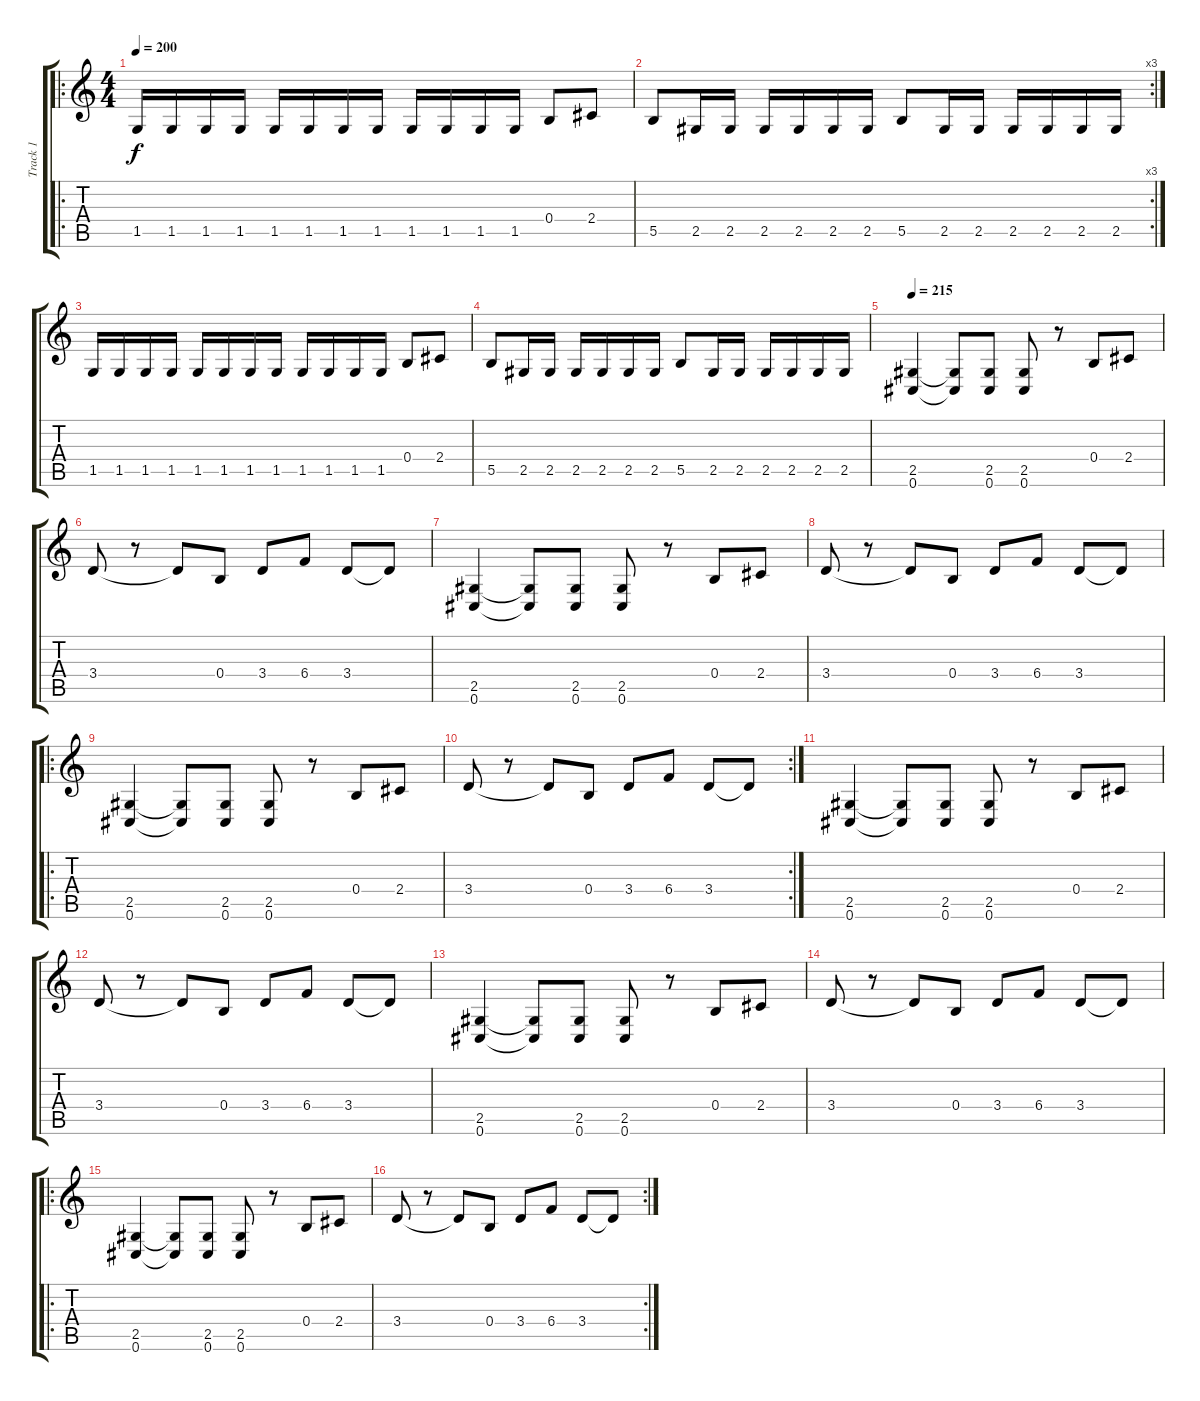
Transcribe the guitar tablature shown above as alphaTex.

\track ("Track 1" "Track 1") {instrument distortionguitar}
\staff {score tabs}
\tuning (Db4 Ab3 E3 B2 Gb2 Db2) {hide}
\ro
\ts (4 4)
\tempo 200
\clef g2
\ks c
1.5.16{dy f} 1.5.16 1.5.16 1.5.16 1.5.16 1.5.16 1.5.16 1.5.16 1.5.16 1.5.16 1.5.16 1.5.16 0.4.8 2.4.8 |
\rc 3
5.5.8 2.5.16 2.5.16 2.5.16 2.5.16 2.5.16 2.5.16 5.5.8 2.5.16 2.5.16 2.5.16 2.5.16 2.5.16 2.5.16 |
1.5.16 1.5.16 1.5.16 1.5.16 1.5.16 1.5.16 1.5.16 1.5.16 1.5.16 1.5.16 1.5.16 1.5.16 0.4.8 2.4.8 |
5.5.8 2.5.16 2.5.16 2.5.16 2.5.16 2.5.16 2.5.16 5.5.8 2.5.16 2.5.16 2.5.16 2.5.16 2.5.16 2.5.16 |
\tempo 215
(2.5 0.6).4 (2.5{t} 0.6{t}).8 (2.5 0.6).8 (2.5 0.6).8 r.8 0.4.8 2.4.8 |
3.4.8 r.8 3.4{t}.8 0.4.8 3.4.8 6.4.8 3.4.8 3.4{t}.8 |
(2.5 0.6).4 (2.5{t} 0.6{t}).8 (2.5 0.6).8 (2.5 0.6).8 r.8 0.4.8 2.4.8 |
3.4.8 r.8 3.4{t}.8 0.4.8 3.4.8 6.4.8 3.4.8 3.4{t}.8 |
\ro
(2.5 0.6).4 (2.5{t} 0.6{t}).8 (2.5 0.6).8 (2.5 0.6).8 r.8 0.4.8 2.4.8 |
\rc 2
3.4.8 r.8 3.4{t}.8 0.4.8 3.4.8 6.4.8 3.4.8 3.4{t}.8 |
(2.5 0.6).4 (2.5{t} 0.6{t}).8 (2.5 0.6).8 (2.5 0.6).8 r.8 0.4.8 2.4.8 |
3.4.8 r.8 3.4{t}.8 0.4.8 3.4.8 6.4.8 3.4.8 3.4{t}.8 |
(2.5 0.6).4 (2.5{t} 0.6{t}).8 (2.5 0.6).8 (2.5 0.6).8 r.8 0.4.8 2.4.8 |
3.4.8 r.8 3.4{t}.8 0.4.8 3.4.8 6.4.8 3.4.8 3.4{t}.8 |
\ro
(2.5 0.6).4 (2.5{t} 0.6{t}).8 (2.5 0.6).8 (2.5 0.6).8 r.8 0.4.8 2.4.8 |
\rc 2
3.4.8 r.8 3.4{t}.8 0.4.8 3.4.8 6.4.8 3.4.8 3.4{t}.8
